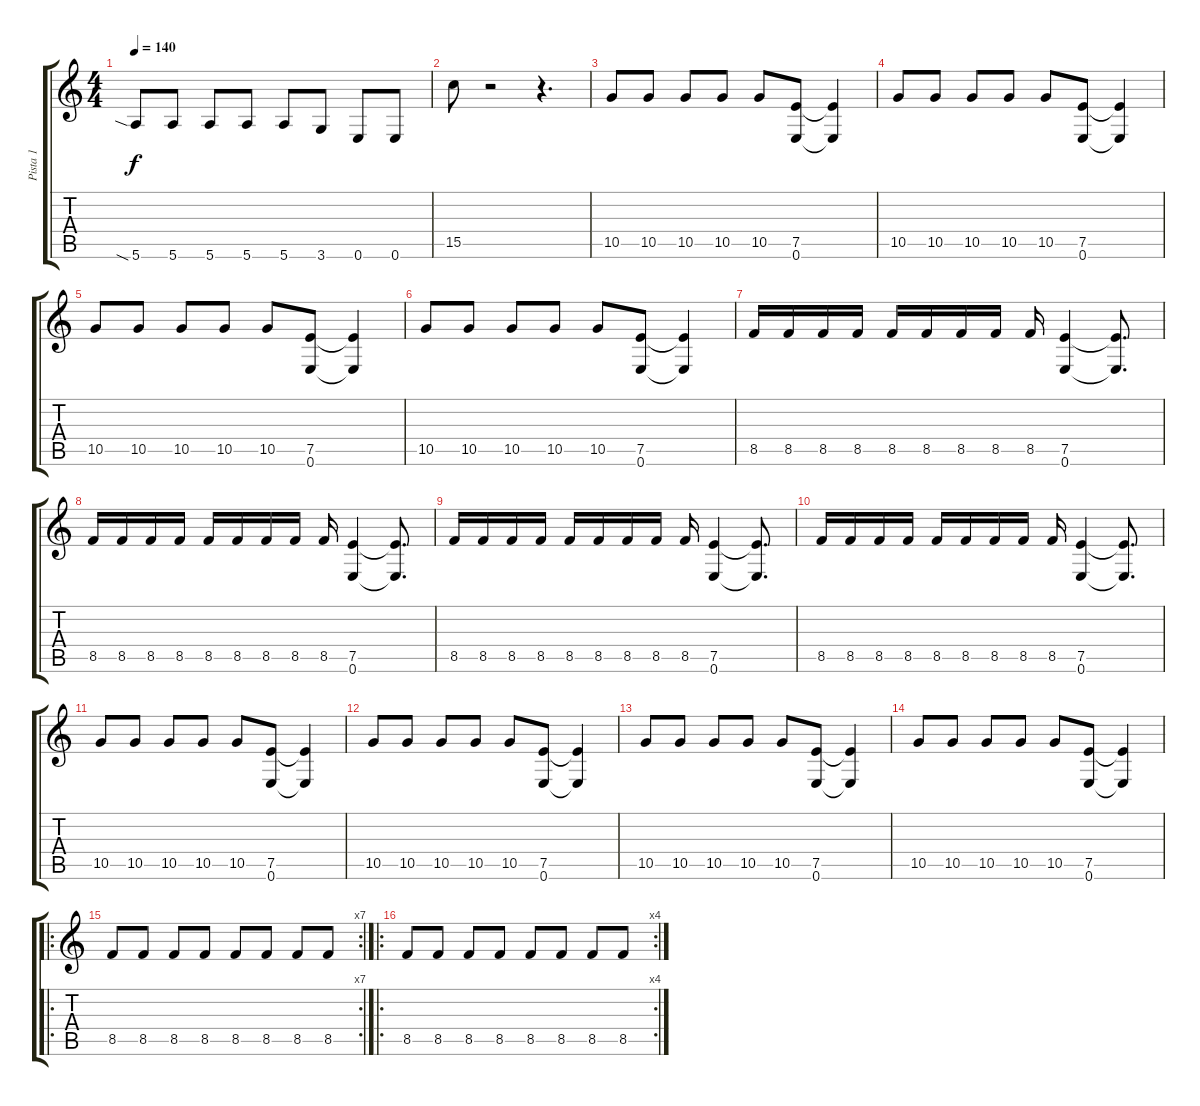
\track ("Pista 1" "Pista 1") {instrument distortionguitar}
\staff {score tabs}
\tuning (E4 B3 G3 D3 A2 E2) {hide}
\ts (4 4)
\tempo 140
\clef g2
\ks c
5.6{sia}.8{dy f} 5.6.8 5.6.8 5.6.8 5.6.8 3.6.8 0.6.8 0.6.8 |
15.5.8 r.2 r.4{d} |
10.5.8 10.5.8 10.5.8 10.5.8 10.5.8 (7.5 0.6).8 (7.5{t} 0.6{t}).4 |
10.5.8 10.5.8 10.5.8 10.5.8 10.5.8 (7.5 0.6).8 (7.5{t} 0.6{t}).4 |
10.5.8 10.5.8 10.5.8 10.5.8 10.5.8 (7.5 0.6).8 (7.5{t} 0.6{t}).4 |
10.5.8 10.5.8 10.5.8 10.5.8 10.5.8 (7.5 0.6).8 (7.5{t} 0.6{t}).4 |
8.5.16 8.5.16 8.5.16 8.5.16 8.5.16 8.5.16 8.5.16 8.5.16 8.5.16 (7.5 0.6).4 (7.5{t} 0.6{t}).8{d} |
8.5.16 8.5.16 8.5.16 8.5.16 8.5.16 8.5.16 8.5.16 8.5.16 8.5.16 (7.5 0.6).4 (7.5{t} 0.6{t}).8{d} |
8.5.16 8.5.16 8.5.16 8.5.16 8.5.16 8.5.16 8.5.16 8.5.16 8.5.16 (7.5 0.6).4 (7.5{t} 0.6{t}).8{d} |
8.5.16 8.5.16 8.5.16 8.5.16 8.5.16 8.5.16 8.5.16 8.5.16 8.5.16 (7.5 0.6).4 (7.5{t} 0.6{t}).8{d} |
10.5.8 10.5.8 10.5.8 10.5.8 10.5.8 (7.5 0.6).8 (7.5{t} 0.6{t}).4 |
10.5.8 10.5.8 10.5.8 10.5.8 10.5.8 (7.5 0.6).8 (7.5{t} 0.6{t}).4 |
10.5.8 10.5.8 10.5.8 10.5.8 10.5.8 (7.5 0.6).8 (7.5{t} 0.6{t}).4 |
10.5.8 10.5.8 10.5.8 10.5.8 10.5.8 (7.5 0.6).8 (7.5{t} 0.6{t}).4 |
\ro
\rc 7
8.5.8 8.5.8 8.5.8 8.5.8 8.5.8 8.5.8 8.5.8 8.5.8 |
\ro
\rc 4
8.5.8 8.5.8 8.5.8 8.5.8 8.5.8 8.5.8 8.5.8 8.5.8
